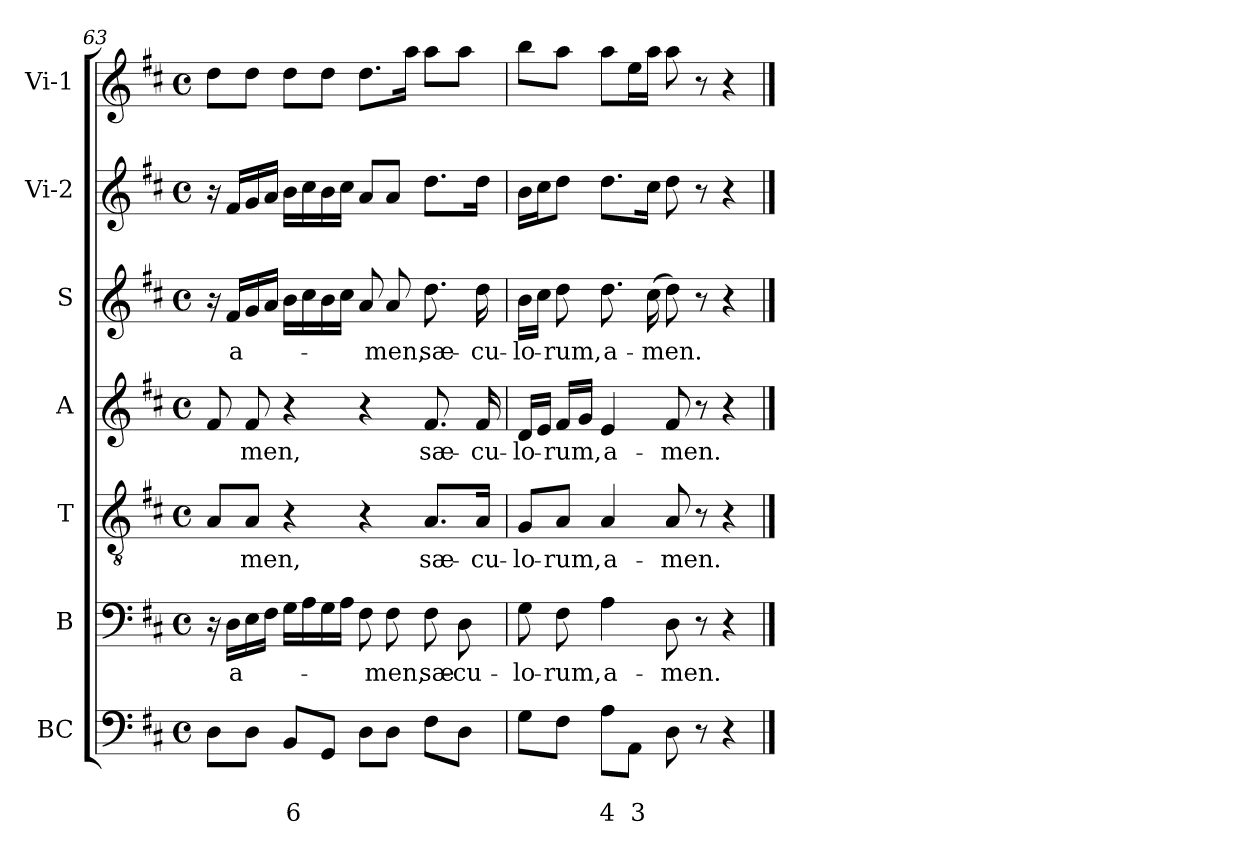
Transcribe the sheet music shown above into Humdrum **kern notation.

**kern	**text	**text	**kern	**text	**kern	**text	**kern	**text	**kern	**text	**kern	**kern
*part7	*part7	*part7	*part6	*part6	*part5	*part5	*part4	*part4	*part3	*part3	*part2	*part1
*staff7	*staff7	*staff7	*staff6	*staff6	*staff5	*staff5	*staff4	*staff4	*staff3	*staff3	*staff2	*staff1
*I"BC	*	*	*I"B	*	*I"T	*	*I"A	*	*I"S	*	*I"Vi-2	*I"Vi-1
*clefF4	*	*	*clefF4	*	*clefGv2	*	*clefG2	*	*clefG2	*	*clefG2	*clefG2
*k[f#c#]	*	*	*k[f#c#]	*	*k[f#c#]	*	*k[f#c#]	*	*k[f#c#]	*	*k[f#c#]	*k[f#c#]
*D:	*	*	*D:	*	*D:	*	*D:	*	*D:	*	*D:	*D:
*M4/4	*	*	*M4/4	*	*M4/4	*	*M4/4	*	*M4/4	*	*M4/4	*M4/4
*met(c)	*	*	*met(c)	*	*met(c)	*	*met(c)	*	*met(c)	*	*met(c)	*met(c)
=63	=63	=63	=63	=63	=63	=63	=63	=63	=63	=63	=63	=63
8D\L	.	.	16r	.	8A/L	.	8f#/	.	16r	.	16r	8dd\L
!	!	!	!	!LO:LY:b	!	!	!	!	!	!LO:LY:b	!	!
.	.	.	16D\LL	a-	.	.	.	.	16f#/LL	a-	16f#/LL	.
!	!	!	!	!	!	!LO:LY:b	!	!LO:LY:b	!	!	!	!
8D\J	.	.	16E\	.	8A/J	-men,	8f#/	-men,	16g/	.	16g/	8dd\J
.	.	.	16F#\JJ	.	.	.	.	.	16a/JJ	.	16a/JJ	.
!	!	!LO:LY:b	!	!	!	!	!	!	!	!	!	!
8BB/L	.	6	16G\LL	.	4r	.	4r	.	16b\LL	.	16b\LL	8dd\L
.	.	.	16A\	.	.	.	.	.	16cc#\	.	16cc#\	.
8GG/J	.	.	16G\	.	.	.	.	.	16b\	.	16b\	8dd\J
.	.	.	16A\JJ	.	.	.	.	.	16cc#\JJ	.	16cc#\JJ	.
8D\L	.	.	8F#\	.	4r	.	4r	.	8a/	.	8a/L	8.dd\L
!	!	!	!	!LO:LY:b	!	!	!	!	!	!LO:LY:b	!	!
8D\J	.	.	8F#\	-men,	.	.	.	.	8a/	-men,	8a/J	.
.	.	.	.	.	.	.	.	.	.	.	.	16aa\Jk
!	!	!	!	!LO:LY:b	!	!LO:LY:b	!	!LO:LY:b	!	!LO:LY:b	!	!
8F#\L	.	.	8F#\	sæ-	8.A/L	sæ-	8.f#/	sæ-	8.dd\	sæ-	8.dd\L	8aa\L
!	!	!	!	!LO:LY:b	!	!	!	!	!	!	!	!
8D\J	.	.	8D\	-cu-	.	.	.	.	.	.	.	8aa\J
!	!	!	!	!	!	!LO:LY:b	!	!LO:LY:b	!	!LO:LY:b	!	!
.	.	.	.	.	16A/Jk	-cu-	16f#/	-cu-	16dd\	-cu-	16dd\Jk	.
=64	=64	=64	=64	=64	=64	=64	=64	=64	=64	=64	=64	=64
!	!	!	!	!LO:LY:b	!	!LO:LY:b	!	!LO:LY:b	!	!LO:LY:b	!	!
8G\L	.	.	8G\	-lo-	8G/L	-lo-	16d/LL	-lo-	16b\LL	-lo-	16b\LL	8bb\L
.	.	.	.	.	.	.	16e/JJ	.	16cc#\JJ	.	16cc#\J	.
!	!	!	!	!LO:LY:b	!	!LO:LY:b	!	!LO:LY:b	!	!LO:LY:b	!	!
8F#\J	.	.	8F#\	-rum,	8A/J	-rum,	16f#/LL	-rum,	8dd\	-rum,	8dd\J	8aa\J
.	.	.	.	.	.	.	16g/JJ	.	.	.	.	.
!	!	!LO:LY:b	!	!LO:LY:b	!	!LO:LY:b	!	!LO:LY:b	!	!LO:LY:b	!	!
8A\L	.	4	4A\	a-	4A/	a-	4e/	a-	8.dd\	a-	8.dd\L	8aa\L
!	!	!LO:LY:b	!	!	!	!	!	!	!	!	!	!
8AA\J	.	3	.	.	.	.	.	.	.	.	.	16ee\L
!	!	!	!	!	!	!	!	!	!	!LO:LY:b	!	!
.	.	.	.	.	.	.	.	.	(>16cc#\	-men.	16cc#\Jk	16aa\JJ
!	!	!	!	!LO:LY:b	!	!LO:LY:b	!	!LO:LY:b	!	!	!	!
8D\	.	.	8D\	-men.	8A/	-men.	8f#/	-men.	8dd\)	.	8dd\	8aa\
8r	.	.	8r	.	8r	.	8r	.	8r	.	8r	8r
4r	.	.	4r	.	4r	.	4r	.	4r	.	4r	4r
==	==	==	==	==	==	==	==	==	==	==	==	==
*-	*-	*-	*-	*-	*-	*-	*-	*-	*-	*-	*-	*-
